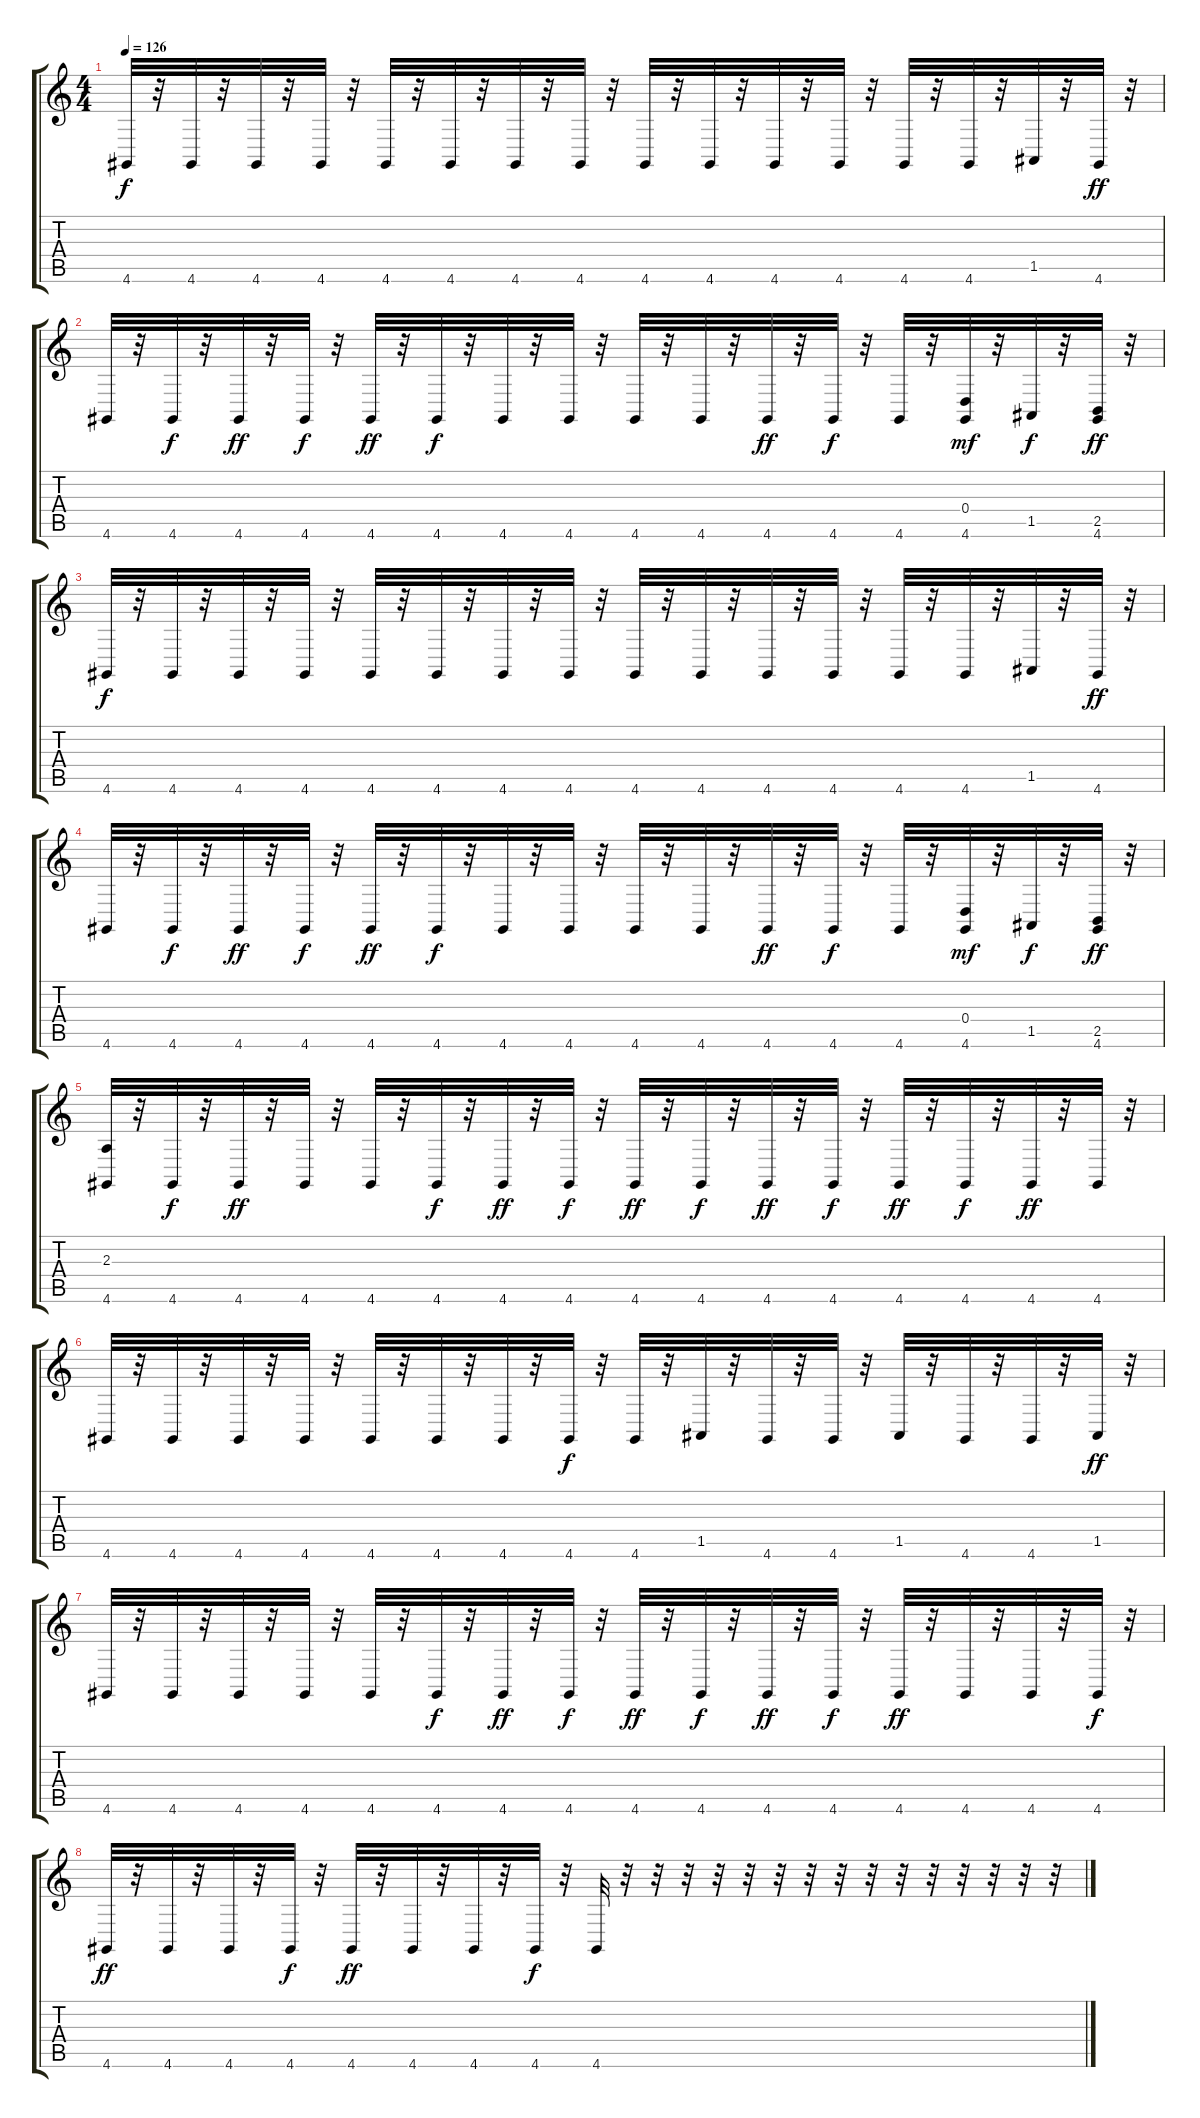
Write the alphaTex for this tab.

\track "" {instrument brightacousticpiano}
\staff {score tabs}
\tuning (E4 B3 G3 D3 A2 E2) {hide}
\ts (4 4)
\tempo 126
\clef g2
\ks c
4.6.32{dy f} r.32 4.6.32 r.32 4.6.32 r.32 4.6.32 r.32 4.6.32 r.32 4.6.32 r.32 4.6.32 r.32 4.6.32 r.32 4.6.32 r.32 4.6.32 r.32 4.6.32 r.32 4.6.32 r.32 4.6.32 r.32 4.6.32 r.32 1.5.32 r.32 4.6.32{dy ff} r.32 |
4.6.32 r.32 4.6.32{dy f} r.32 4.6.32{dy ff} r.32 4.6.32{dy f} r.32 4.6.32{dy ff} r.32 4.6.32{dy f} r.32 4.6.32 r.32 4.6.32 r.32 4.6.32 r.32 4.6.32 r.32 4.6.32{dy ff} r.32 4.6.32{dy f} r.32 4.6.32 r.32 (0.4 4.6).32{dy mf} r.32 1.5.32{dy f} r.32 (2.5 4.6).32{dy ff} r.32 |
4.6.32{dy f} r.32 4.6.32 r.32 4.6.32 r.32 4.6.32 r.32 4.6.32 r.32 4.6.32 r.32 4.6.32 r.32 4.6.32 r.32 4.6.32 r.32 4.6.32 r.32 4.6.32 r.32 4.6.32 r.32 4.6.32 r.32 4.6.32 r.32 1.5.32 r.32 4.6.32{dy ff} r.32 |
4.6.32 r.32 4.6.32{dy f} r.32 4.6.32{dy ff} r.32 4.6.32{dy f} r.32 4.6.32{dy ff} r.32 4.6.32{dy f} r.32 4.6.32 r.32 4.6.32 r.32 4.6.32 r.32 4.6.32 r.32 4.6.32{dy ff} r.32 4.6.32{dy f} r.32 4.6.32 r.32 (0.4 4.6).32{dy mf} r.32 1.5.32{dy f} r.32 (2.5 4.6).32{dy ff} r.32 |
(2.3 4.6).32 r.32 4.6.32{dy f} r.32 4.6.32{dy ff} r.32 4.6.32 r.32 4.6.32 r.32 4.6.32{dy f} r.32 4.6.32{dy ff} r.32 4.6.32{dy f} r.32 4.6.32{dy ff} r.32 4.6.32{dy f} r.32 4.6.32{dy ff} r.32 4.6.32{dy f} r.32 4.6.32{dy ff} r.32 4.6.32{dy f} r.32 4.6.32{dy ff} r.32 4.6.32 r.32 |
4.6.32 r.32 4.6.32 r.32 4.6.32 r.32 4.6.32 r.32 4.6.32 r.32 4.6.32 r.32 4.6.32 r.32 4.6.32{dy f} r.32 4.6.32 r.32 1.5.32 r.32 4.6.32 r.32 4.6.32 r.32 1.5.32 r.32 4.6.32 r.32 4.6.32 r.32 1.5.32{dy ff} r.32 |
4.6.32 r.32 4.6.32 r.32 4.6.32 r.32 4.6.32 r.32 4.6.32 r.32 4.6.32{dy f} r.32 4.6.32{dy ff} r.32 4.6.32{dy f} r.32 4.6.32{dy ff} r.32 4.6.32{dy f} r.32 4.6.32{dy ff} r.32 4.6.32{dy f} r.32 4.6.32{dy ff} r.32 4.6.32 r.32 4.6.32 r.32 4.6.32{dy f} r.32 |
4.6.32{dy ff} r.32 4.6.32 r.32 4.6.32 r.32 4.6.32{dy f} r.32 4.6.32{dy ff} r.32 4.6.32 r.32 4.6.32 r.32 4.6.32{dy f} r.32 4.6.32 r.32 r.32 r.32 r.32 r.32 r.32 r.32 r.32 r.32 r.32 r.32 r.32 r.32 r.32 r.32
